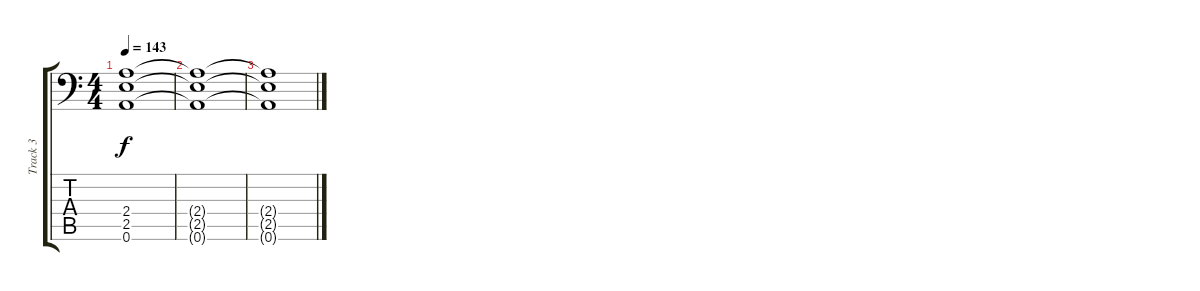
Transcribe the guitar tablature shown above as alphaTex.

\track ("Track 3" "Track 3") {instrument distortionguitar}
\staff {score tabs}
\tuning (A3 E3 C3 G2 D2 A1) {hide}
\ts (4 4)
\tempo 143
\clef f4
\ks c
(2.4{t} 2.5{t} 0.6{t}).1{dy f} |
(2.4{t} 2.5{t} 0.6{t}).1 |
(2.4{t} 2.5{t} 0.6{t}).1
